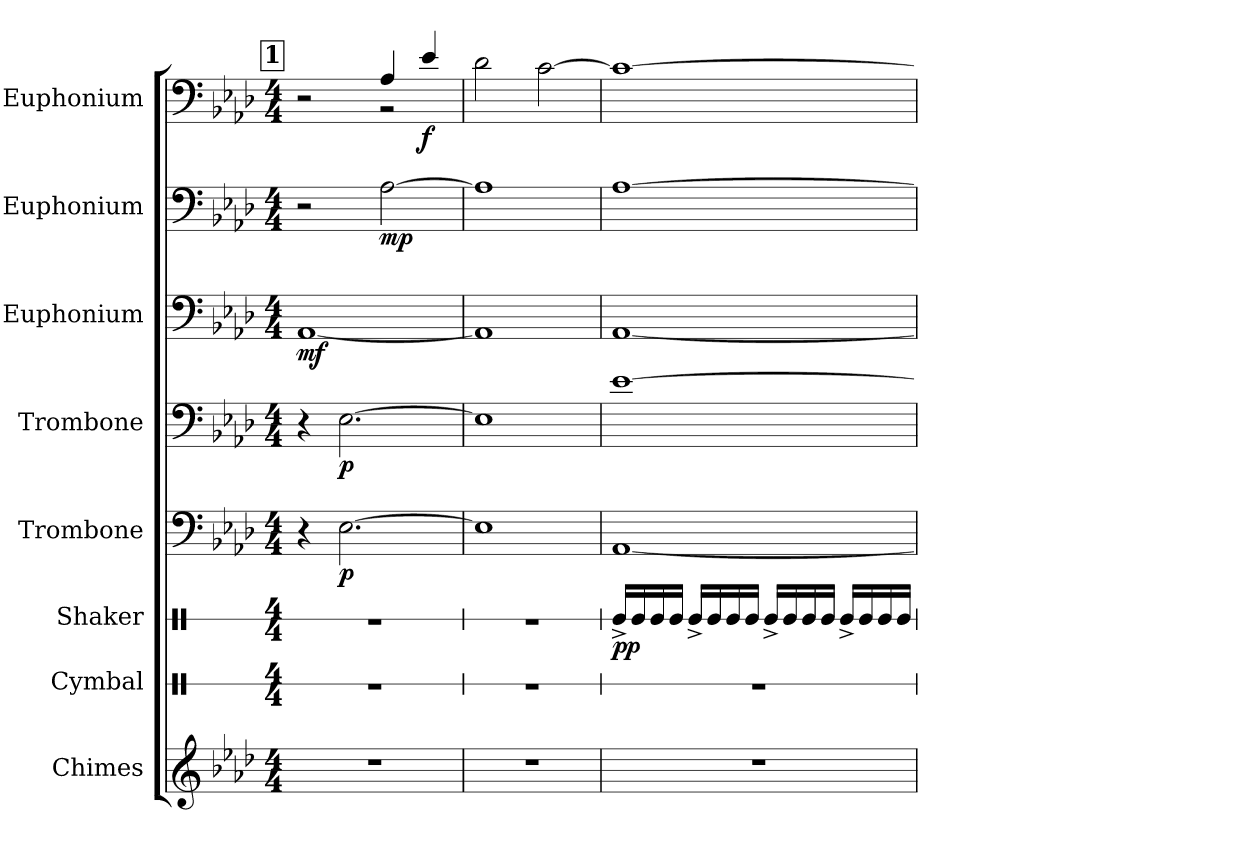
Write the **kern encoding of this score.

**kern	**kern	**kern	**dynam	**kern	**dynam	**kern	**dynam	**kern	**dynam	**kern	**dynam	**kern	**dynam
*part8	*part7	*part6	*part6	*part5	*part5	*part4	*part4	*part3	*part3	*part2	*part2	*part1	*part1
*staff8	*staff7	*staff6	*staff6	*staff5	*staff5	*staff4	*staff4	*staff3	*staff3	*staff2	*staff2	*staff1	*staff1
*I"Chimes	*I"Cymbal	*I"Shaker	*	*I"Trombone	*	*I"Trombone	*	*I"Euphonium	*	*I"Euphonium	*	*I"Euphonium	*
*I'Chim.	*I'Cym.	*	*	*I'Tbn.	*	*I'Tbn.	*	*I'Euph.	*	*I'Euph.	*	*I'Euph.	*
*	*stria1	*stria1	*	*	*	*	*	*	*	*	*	*	*
*clefG2	*clefX	*clefX	*	*clefF4	*	*clefF4	*	*clefF4	*	*clefF4	*	*clefF4	*
*k[b-e-a-d-]	*k[]	*k[]	*	*k[b-e-a-d-]	*	*k[b-e-a-d-]	*	*k[b-e-a-d-]	*	*k[b-e-a-d-]	*	*k[b-e-a-d-]	*
*M4/4	*M4/4	*M4/4	*	*M4/4	*	*M4/4	*	*M4/4	*	*M4/4	*	*M4/4	*
*MM80	*MM80	*MM80	*	*MM80	*	*MM80	*	*MM80	*	*MM80	*	*MM80	*
!!LO:REH:place=s1:a:B:fs=14:t=1
=1	=1	=1	=1	=1	=1	=1	=1	=1	=1	=1	=1	=1	=1
*	*	*	*	*	*	*	*	*	*	*	*	*^	*
!	!	!	!	!	!	!	!	!	!LO:DY:b	!	!	!	!	!
1r	1r	1r	.	4r	.	4r	.	[1AA-	mf	2r	.	2r	2ryy	.
!	!	!	!	!	!LO:DY:b	!	!LO:DY:b	!	!	!	!	!	!	!
.	.	.	.	[2.E-\	p	[2.E-\	p	.	.	.	.	.	.	.
!	!	!	!	!	!	!	!	!	!	!	!LO:DY:b	!	!	!
.	.	.	.	.	.	.	.	.	.	[2A-\	mp	4A-/	2r	.
!	!	!	!	!	!	!	!	!	!	!	!	!	!	!LO:DY:b
.	.	.	.	.	.	.	.	.	.	.	.	4e-/	.	f
*	*	*	*	*	*	*	*	*	*	*	*	*v	*v	*
=2	=2	=2	=2	=2	=2	=2	=2	=2	=2	=2	=2	=2	=2
1r	1r	1r	.	1E-]	.	1E-]	.	1AA-]	.	1A-]	.	2d-\	.
.	.	.	.	.	.	.	.	.	.	.	.	[2c\	.
=3	=3	=3	=3	=3	=3	=3	=3	=3	=3	=3	=3	=3	=3
*	*	*	*	*	*	*	*	*	*	*	*	*MM95	*
!	!	!	!LO:DY:b	!	!	!	!	!	!	!	!	!	!
1r	1r	16Re^/LL	pp	[1AA-	.	[1e-	.	[1AA-	.	[1A-	.	1c_	.
.	.	16Re/	.	.	.	.	.	.	.	.	.	.	.
.	.	16Re/	.	.	.	.	.	.	.	.	.	.	.
.	.	16Re/JJ	.	.	.	.	.	.	.	.	.	.	.
.	.	16Re^/LL	.	.	.	.	.	.	.	.	.	.	.
.	.	16Re/	.	.	.	.	.	.	.	.	.	.	.
.	.	16Re/	.	.	.	.	.	.	.	.	.	.	.
.	.	16Re/JJ	.	.	.	.	.	.	.	.	.	.	.
.	.	16Re^/LL	.	.	.	.	.	.	.	.	.	.	.
.	.	16Re/	.	.	.	.	.	.	.	.	.	.	.
.	.	16Re/	.	.	.	.	.	.	.	.	.	.	.
.	.	16Re/JJ	.	.	.	.	.	.	.	.	.	.	.
.	.	16Re^/LL	.	.	.	.	.	.	.	.	.	.	.
.	.	16Re/	.	.	.	.	.	.	.	.	.	.	.
.	.	16Re/	.	.	.	.	.	.	.	.	.	.	.
.	.	16Re/JJ	.	.	.	.	.	.	.	.	.	.	.
=	=	=	=	=	=	=	=	=	=	=	=	=	=
*-	*-	*-	*-	*-	*-	*-	*-	*-	*-	*-	*-	*-	*-
